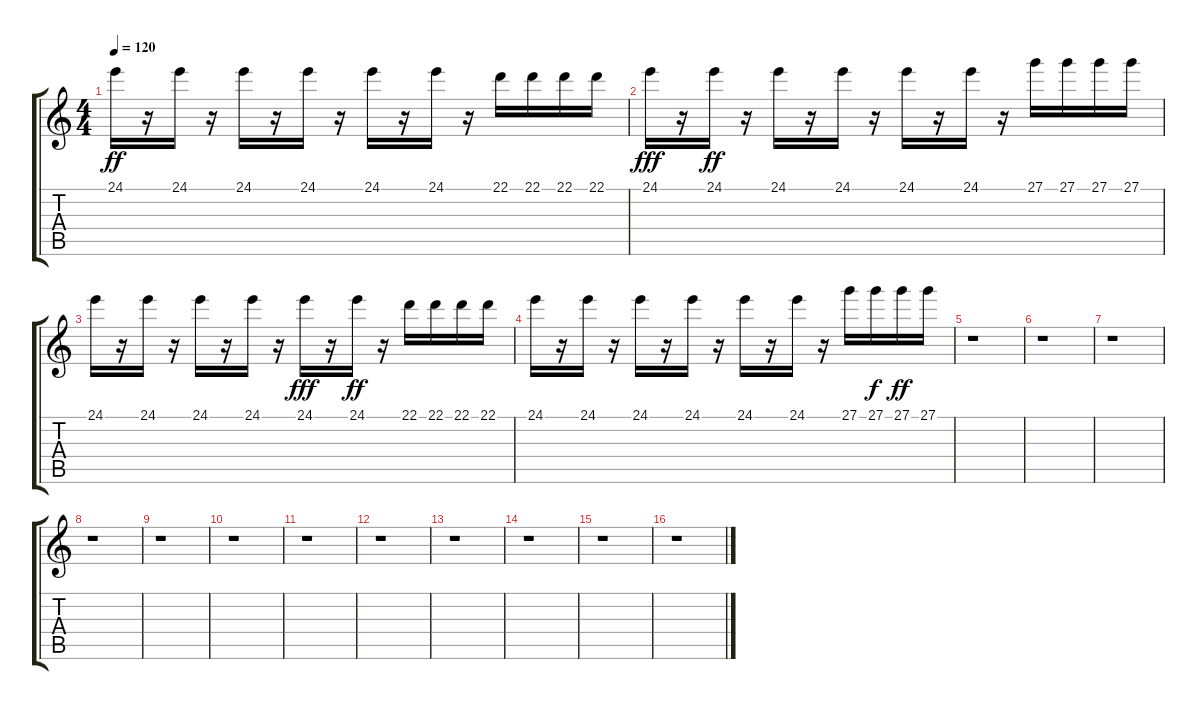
\track "" {instrument pad1newage}
\staff {score tabs}
\tuning (E4 B3 G3 D3 A2 E2) {hide}
\ts (4 4)
\tempo 120
\clef g2
\ks c
24.1.16{dy ff} r.16 24.1.16 r.16 24.1.16 r.16 24.1.16 r.16 24.1.16 r.16 24.1.16 r.16 22.1.16 22.1.16 22.1.16 22.1.16 |
24.1.16{dy fff} r.16 24.1.16{dy ff} r.16 24.1.16 r.16 24.1.16 r.16 24.1.16 r.16 24.1.16 r.16 27.1.16 27.1.16 27.1.16 27.1.16 |
24.1.16 r.16 24.1.16 r.16 24.1.16 r.16 24.1.16 r.16 24.1.16{dy fff} r.16 24.1.16{dy ff} r.16 22.1.16 22.1.16 22.1.16 22.1.16 |
24.1.16 r.16 24.1.16 r.16 24.1.16 r.16 24.1.16 r.16 24.1.16 r.16 24.1.16 r.16 27.1.16 27.1.16{dy f} 27.1.16{dy ff} 27.1.16 |
r.1 |
r.1 |
r.1 |
r.1 |
r.1 |
r.1 |
r.1 |
r.1 |
r.1 |
r.1 |
r.1 |
r.1
